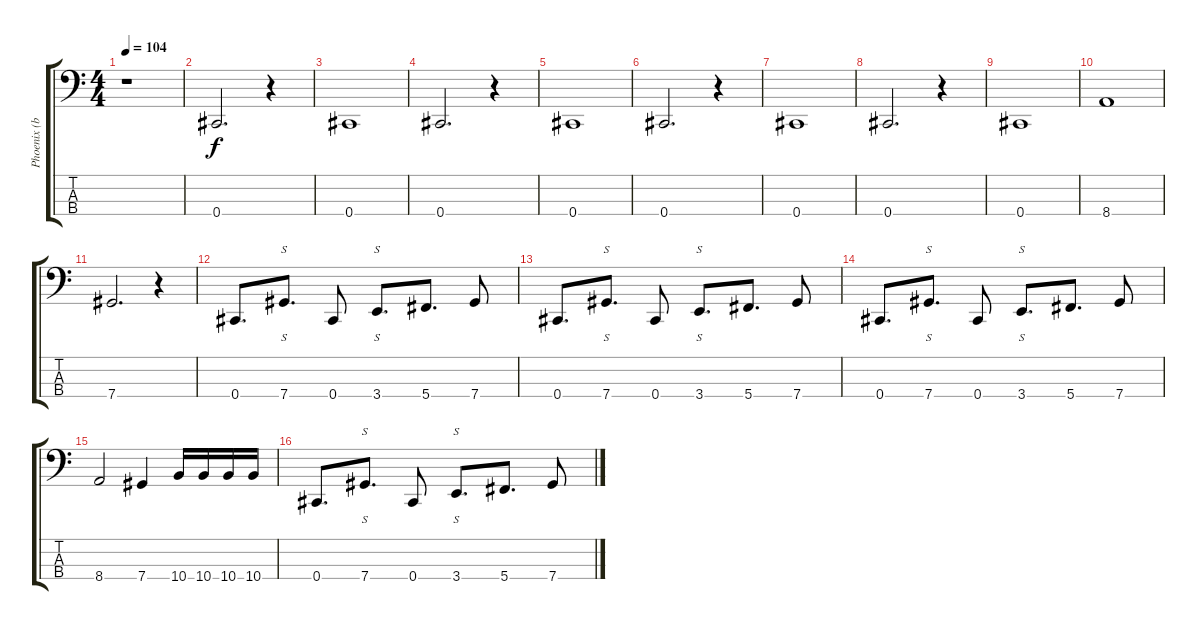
\track ("Phoenix (bass)" "Phoenix (b") {instrument electricbasspick}
\staff {score tabs}
\tuning (Gb2 Db2 Ab1 Db1) {hide}
\ts (4 4)
\tempo 104
\clef f4
\ks c
r.1{dy f} |
0.4.2{d} r.4 |
0.4.1 |
0.4.2{d} r.4 |
0.4.1 |
0.4.2{d} r.4 |
0.4.1 |
0.4.2{d} r.4 |
0.4.1 |
8.4.1 |
7.4.2{d} r.4 |
0.4.8{d} 7.4.8{s d} 0.4.8 3.4.8{s d} 5.4.8{d} 7.4.8 |
0.4.8{d} 7.4.8{s d} 0.4.8 3.4.8{s d} 5.4.8{d} 7.4.8 |
0.4.8{d} 7.4.8{s d} 0.4.8 3.4.8{s d} 5.4.8{d} 7.4.8 |
8.4.2 7.4.4 10.4.16 10.4.16 10.4.16 10.4.16 |
0.4.8{d} 7.4.8{s d} 0.4.8 3.4.8{s d} 5.4.8{d} 7.4.8
